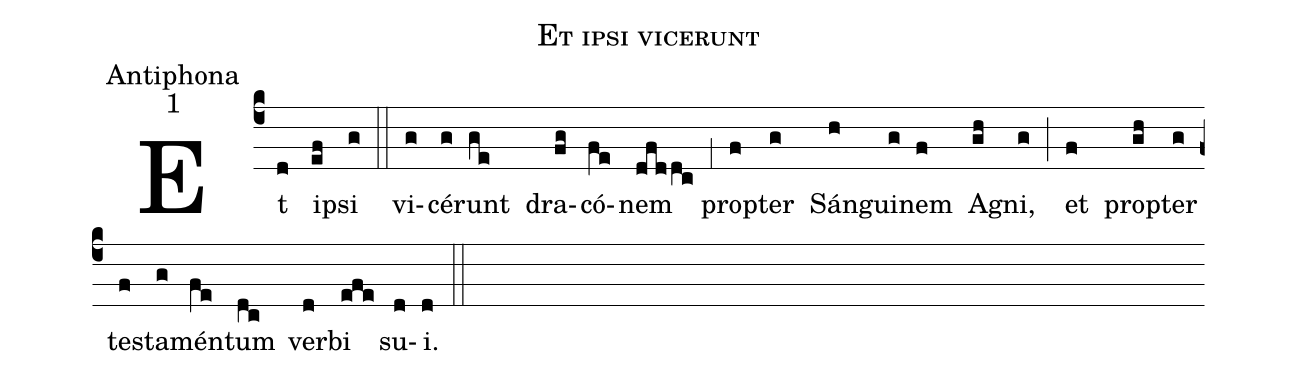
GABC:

name:Et ipsi vicerunt;
office-part:Antiphona;
mode:1;
%%
(c4) Et(d) i(ef)psi(g) (::)
vi(g)cé(g)runt(ge) dra(fg)có(fe)nem(dfddc) (,1) prop(f)ter(g) Sán(h)gui(g)nem(f) A(gh)gni,(g) (;) et(f) prop(gh)ter(g) te(f)sta(g)mén(fe)tum(dc) ver(d)bi(efe) su(d)i.(d) (::)
